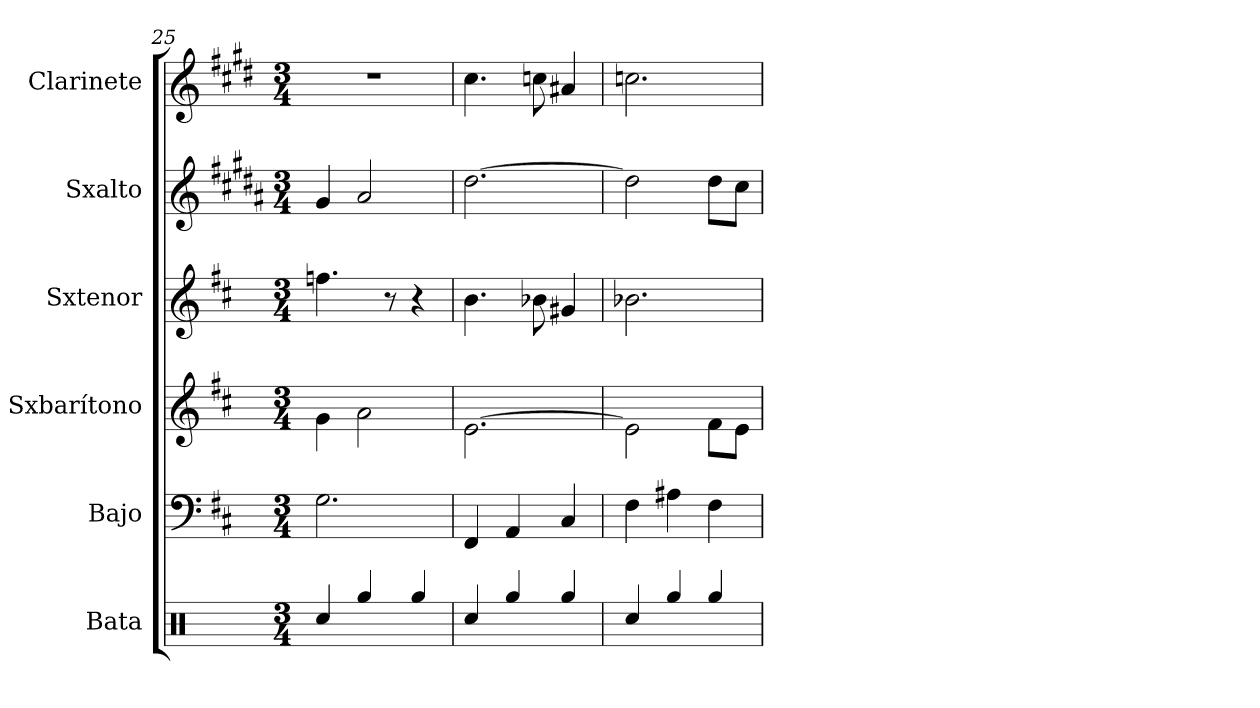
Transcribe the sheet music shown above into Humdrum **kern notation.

**kern	**kern	**kern	**kern	**kern	**kern
*part6	*part5	*part4	*part3	*part2	*part1
*staff6	*staff5	*staff4	*staff3	*staff2	*staff1
*I"Bata	*I"Bajo	*I"Sxbarítono	*I"Sxtenor	*I"Sxalto	*I"Clarinete
*clefX	*clefF4	*clefG2	*clefG2	*clefG2	*clefG2
*	*ITrd7c12	*ITrd12c21	*ITrd8c14	*ITrd5c9	*ITrd1c2
*k[]	*k[f#c#]	*k[f#c#]	*k[f#c#]	*k[f#c#]	*k[f#c#]
*M3/4	*M3/4	*M3/4	*M3/4	*M3/4	*M3/4
=25	=25	=25	=25	=25	=25
4Rcc/	2.GG\	4G\	4.fn\	4B/	2.r
4Rgg/	.	2A\	.	2c#/	.
.	.	.	8r	.	.
4Rgg/	.	.	4r	.	.
=26	=26	=26	=26	=26	=26
4Rcc/	4FFF#/	[2.E\	4.B\	[2.f#\	4.b\
4Rgg/	4AAA/	.	.	.	.
.	.	.	8B-X\	.	8b-X\
4Rgg/	4CC#/	.	4G#X/	.	4g#X/
=27	=27	=27	=27	=27	=27
4Rcc/	4FF#\	2E\]	2.B-X\	2f#\]	2.b-X\
4Rgg/	4AA#X\	.	.	.	.
4Rgg/	4FF#\	8F#\L	.	8f#\L	.
.	.	8E\J	.	8e\J	.
=	=	=	=	=	=
*-	*-	*-	*-	*-	*-
